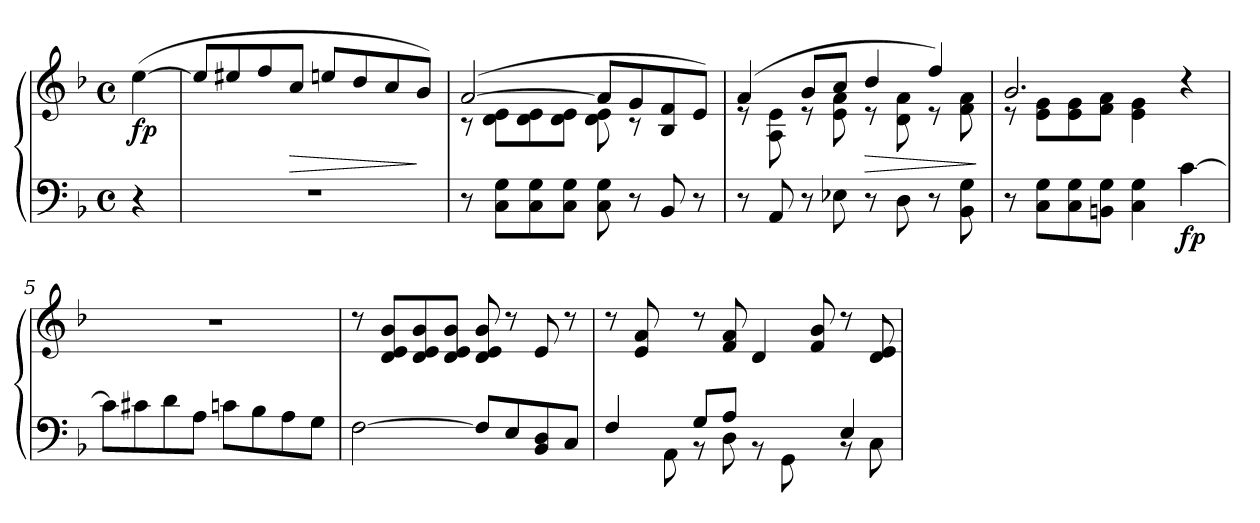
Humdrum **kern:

**kern	**kern	**dynam
*part1	*part1	*part1
*staff2	*staff1	*staff1/2
*clefF4	*clefG3	*
*k[b-]	*k[b-]	*
*M4/4	*M4/4	*
*met(c)	*met(c)	*
=	=	=
!	!	!LO:DY:b
4r	(>[>4cc\	fp
=1	=1	=1
1r	8cc/L]	.
.	8cc#X/	.
.	8dd/	.
!	!	!LO:HP:b
.	8a/J	>
.	8ccn/L	.
.	8b-/	.
.	8a/	.
.	8g/J)	]
=2	=2	=2
*	*^	*
8r	(>[>2f/	8rA	.
8C\ 8G\L	.	8B-\ 8c\L	.
8C\ 8G\	.	8B-\ 8c\	.
8C\ 8G\J	.	8B-\ 8c\J	.
8C\ 8G\	8f/L]	8B-\ 8c\	.
8r	8e/	8rA	.
8BB-/	8G/ 8d/	4ryy	.
8r	8c/J)	.	.
=3	=3	=3	=3
8r	(>4f/	8rB	.
8AA/	.	8F\ 8c\	.
8r	8g/L	8rB	.
8E-X\	8a/J	8c\ 8f\	.
!	!	!	!LO:HP:b
8r	4b-/	8rB	>
8D\	.	8B-\ 8f\	.
8r	4dd/)	8rB	.
8BB-\ 8G\	.	8d\ 8f\	.
*	*v	*v	*
.	.	]
!!LO:LB:g=z
=4	=4	=4
*	*^	*
8r	2.g/	8rB	.
8C\ 8G\L	.	8c\ 8e\L	.
8C\ 8G\	.	8c\ 8e\	.
8BBn\ 8G\J	.	8d\ 8f\J	.
4C\ 4G\	.	4c\ 4e\	.
!	!	!	!LO:DY:b=2
!	!	!	!LO:DY:n=1:b=2
[>4c\	4rb	4ryy	f p
*	*v	*v	*
=5	=5	=5
8c\L]	1r	.
8c#X\	.	.
8d\	.	.
8A\J	.	.
8cn\L	.	.
8B-\	.	.
8A\	.	.
8G\J	.	.
=6	=6	=6
[>2F\	8rb	.
.	8B-/ 8c/ 8g/L	.
.	8B-/ 8c/ 8g/	.
.	8B-/ 8c/ 8g/J	.
8F/L]	8B-/ 8c/ 8g/	.
8E/	8rb	.
8BB-/ 8D/	8c/	.
8C/J	8rb	.
!!LO:LB:g=z
=7	=7	=7
*^	*	*
4.ryy	4F/	8rb	.
.	.	8c/ 8f/	.
.	8AA\	8ryy	.
8G/L	8rBB	8rb	.
8A/J	8D\	8d/ 8f/	.
4.ryy	8rBB	4B-/	.
.	8GG\	.	.
.	8ryy	8d/ 8g/	.
8rBB	4E/	8rb	.
8C\	.	8B-/ 8c/	.
*v	*v	*	*
=	=	=
*-	*-	*-
